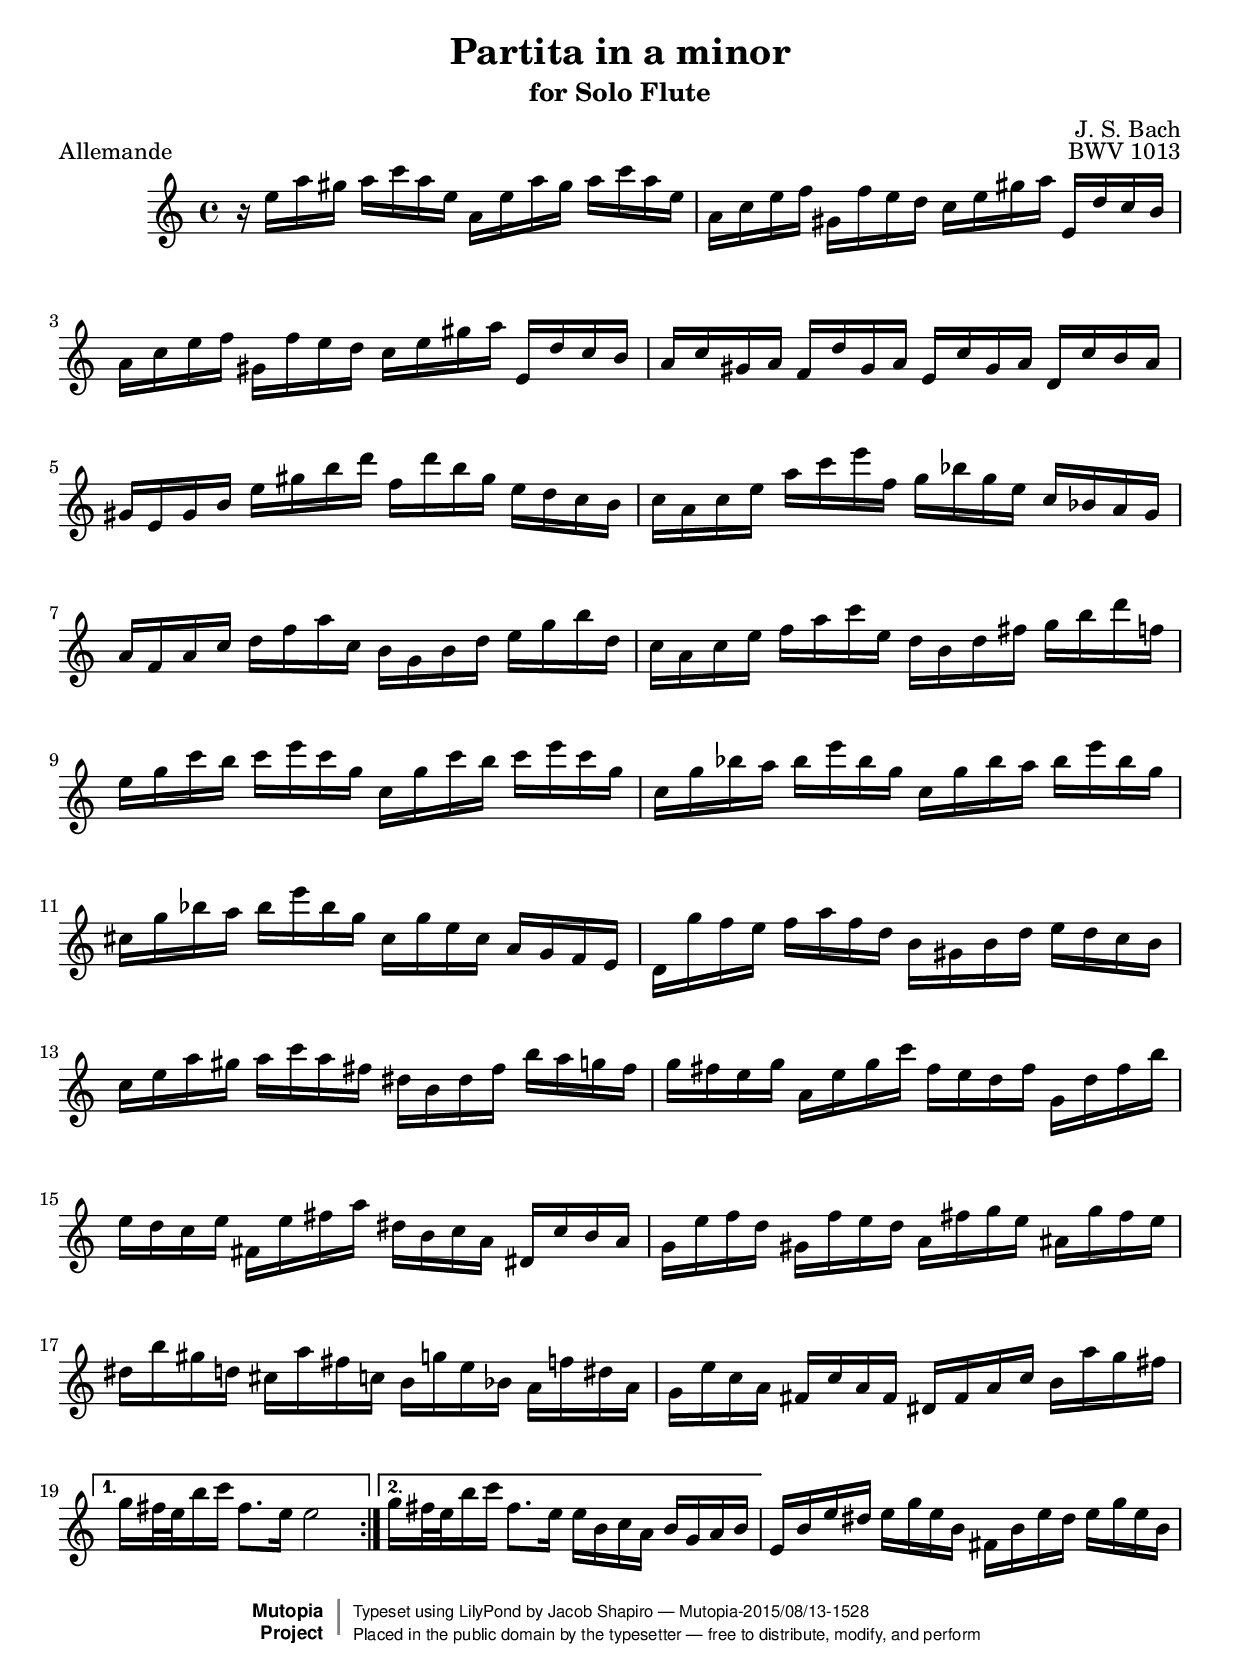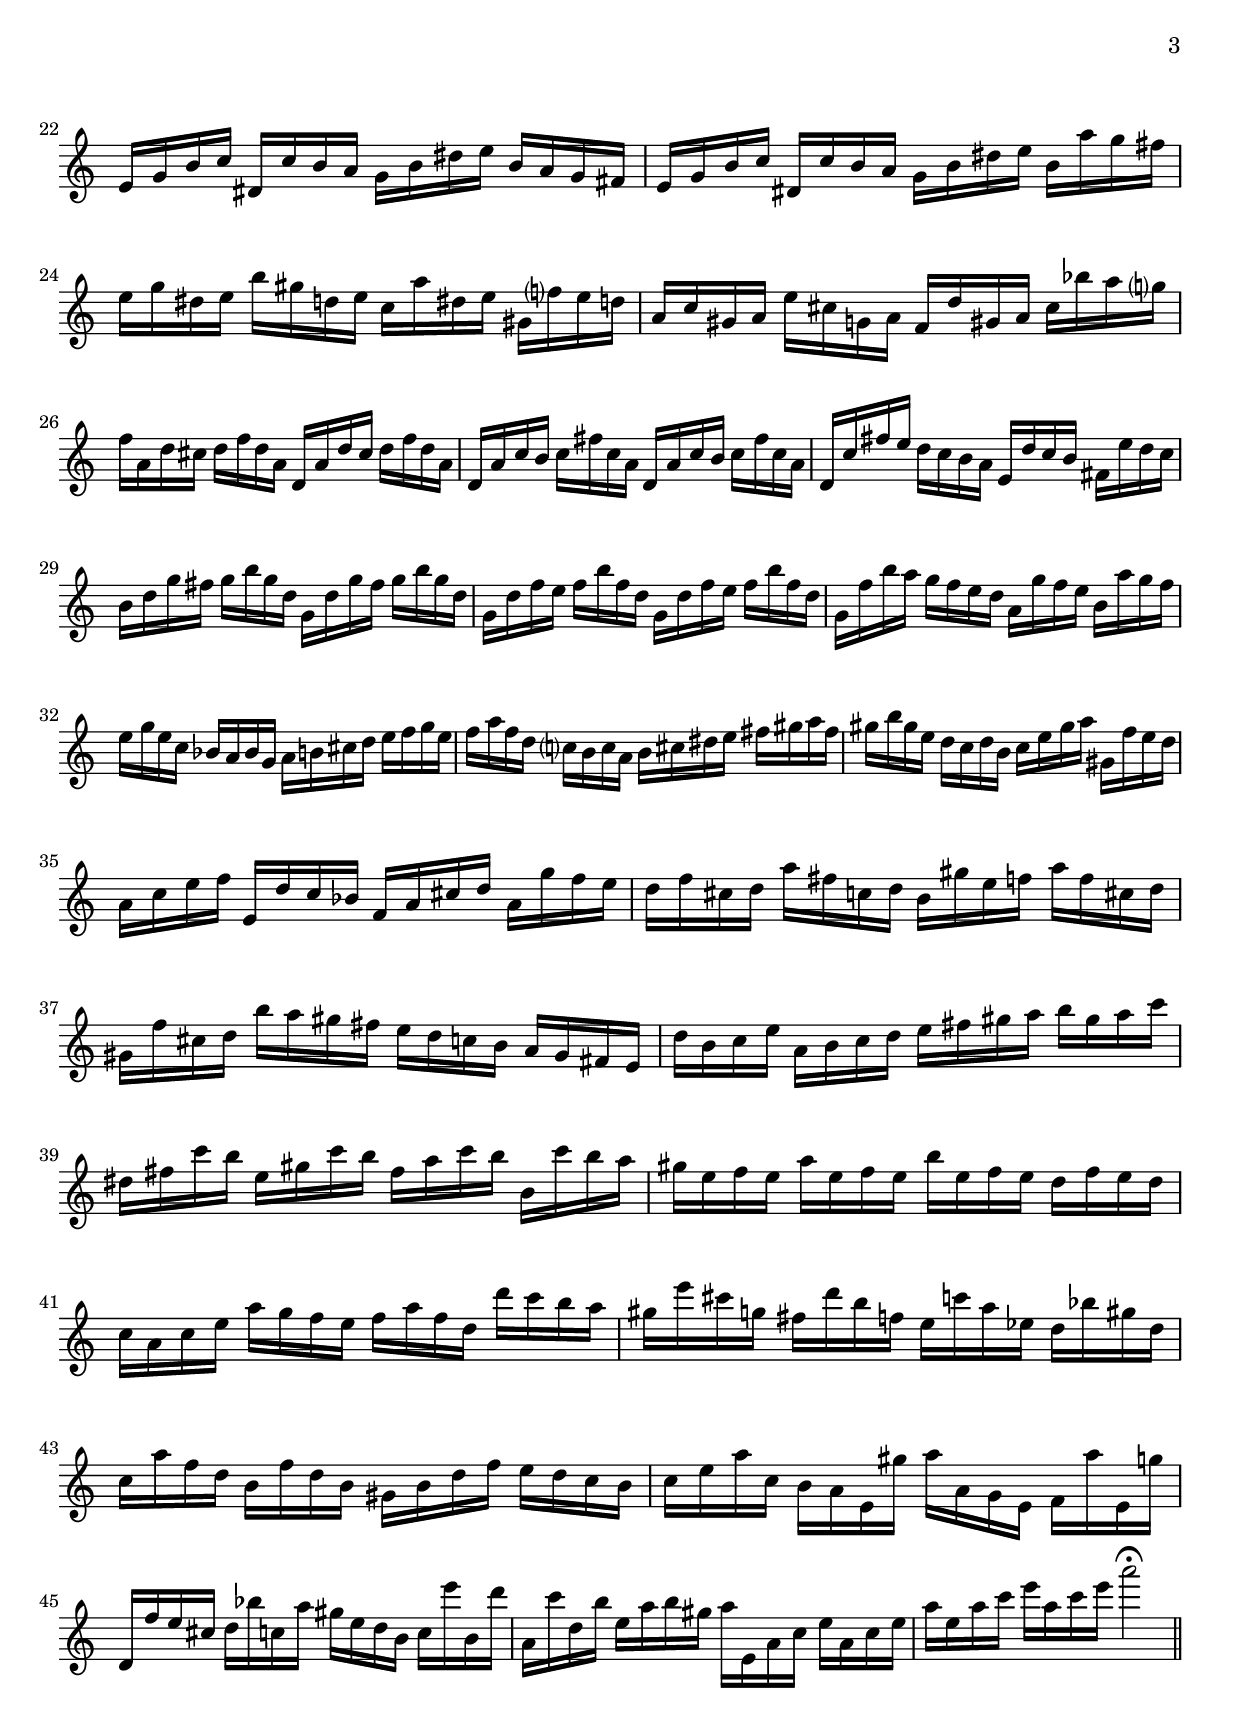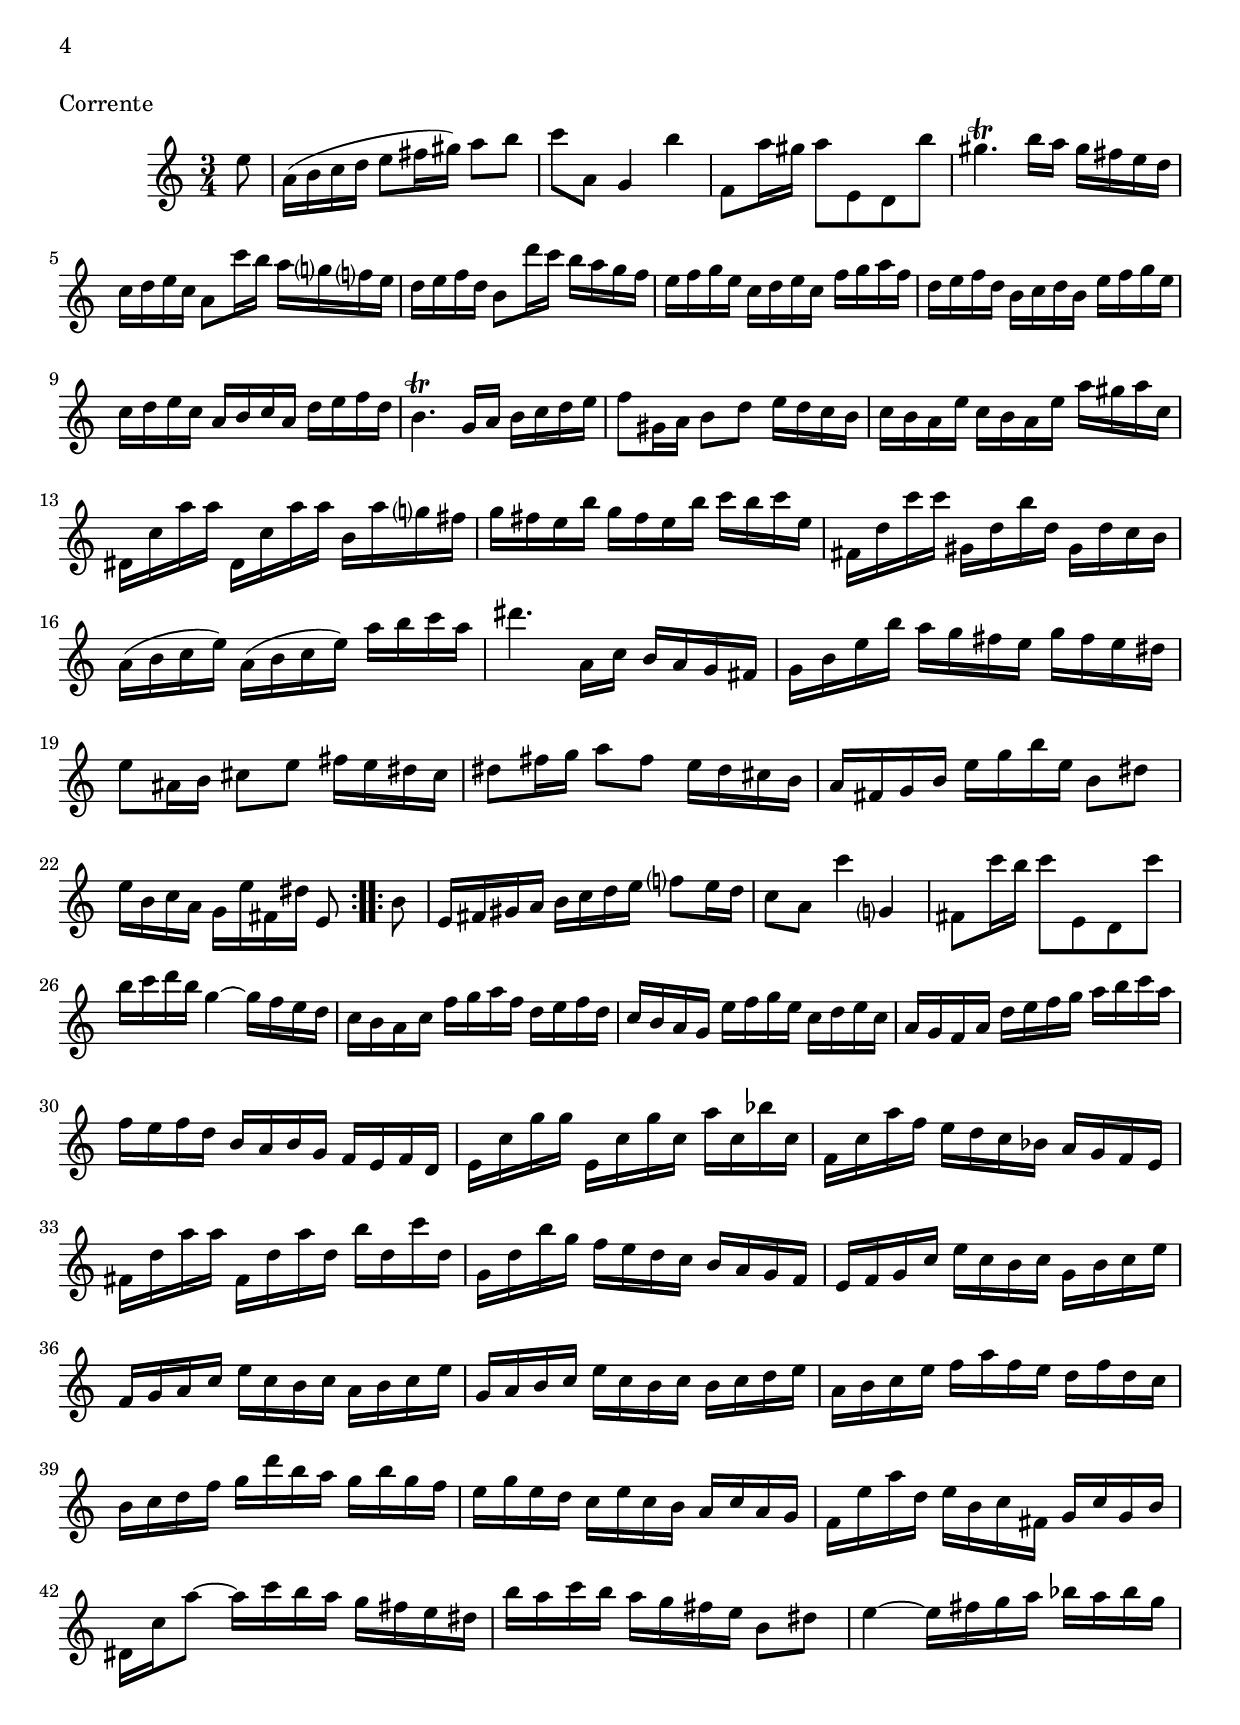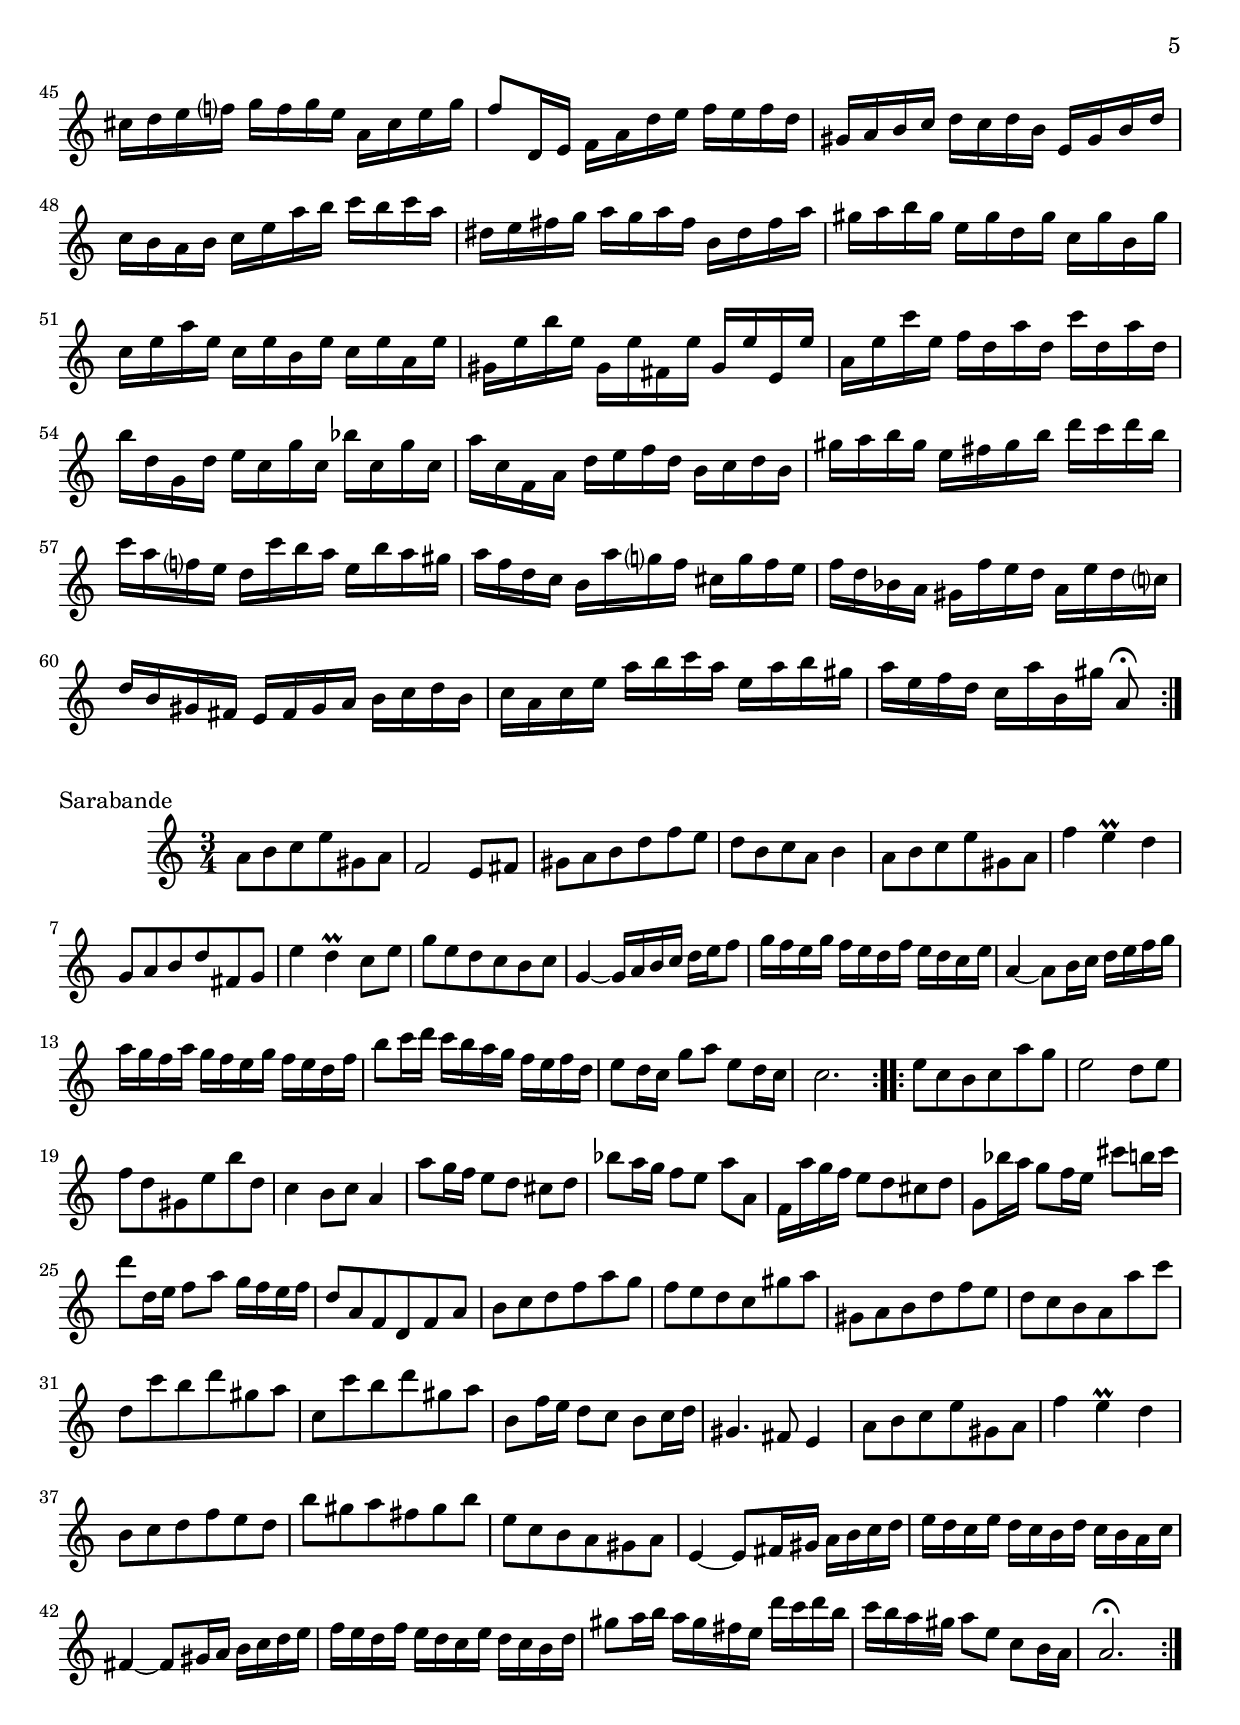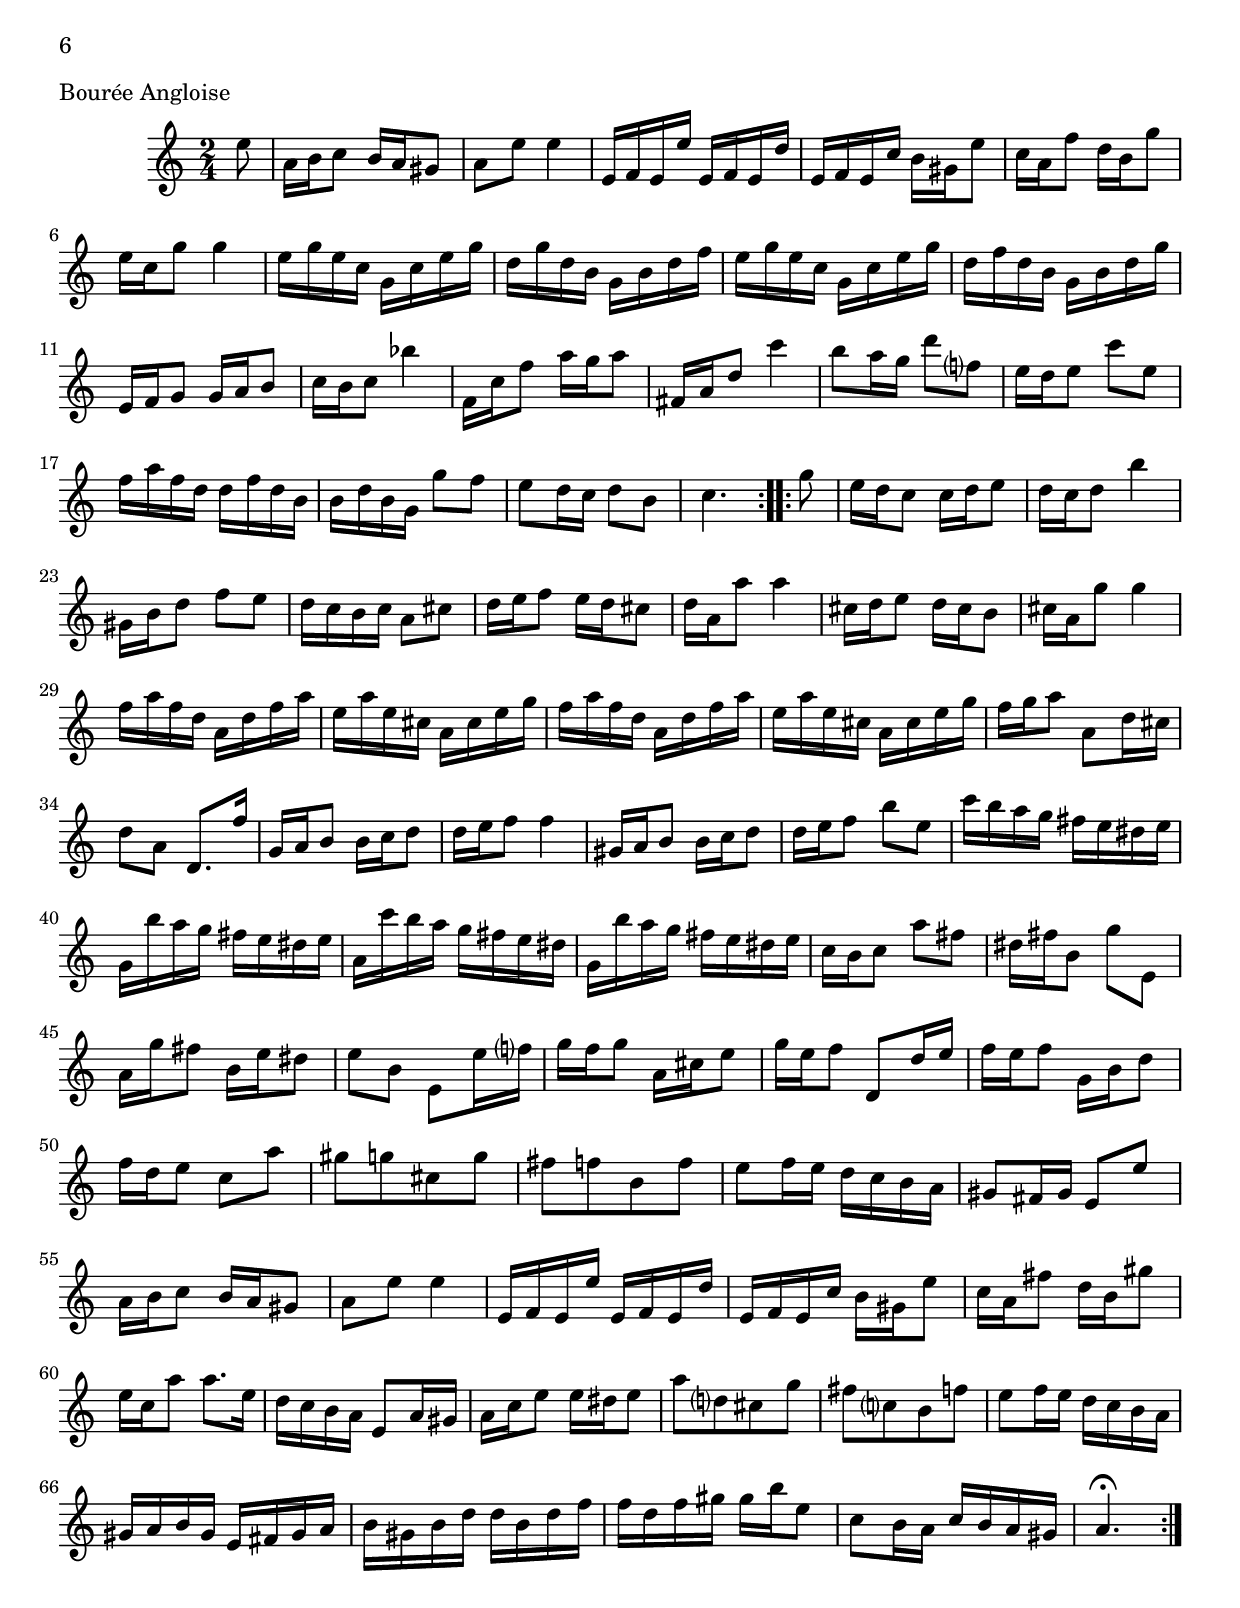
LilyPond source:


\version "2.18.2" 


\paper{ 
#(define page-breaking ly:page-turn-breaking) 
#(define first-page-number 2)

} 





allemande =  { 

\clef treble 
\key a \minor 
\time 4/4
    \repeat volta 2 {
    r16 e''16 a''16 gis''16 a''16 c'''16 a''16 e''16 a'16 e''16 a''16 gis''16 a''16 c'''16 a''16 e''16 |
    a'16 c''16 e''16 f''16 gis'16 f''16 e''16 d''16 c''16 e''16 gis''16 a''16 e'16 d''16 c''16 b'16 |
    a'16 c''16 e''16 f''16 gis'16 f''16 e''16 d''16 c''16 e''16 gis''16 a''16 e'16 d''16 c''16 b'16 |
    a'16 c''16 gis'16 a'16 f'16 d''16 gis'16 a'16 e'16 c''16 gis'16 a'16 d'16 c''16 b'16 a'16 |
    gis'16 e'16 gis'16 b'16 e''16 gis''16 b''16 d'''16 f''16 d'''16 b''16 gis''16 e''16 d''16 c''16 b'16 |
    c''16 a'16 c''16 e''16 a''16 c'''16 e'''16 f''16 g''16 bes''16 g''16 e''16 c''16 bes'16 a'16 g'16 |
    a'16 f'16 a'16 c''16 d''16 f''16 a''16 c''16 b'16 g'16 b'16 d''16 e''16 g''16 b''16 d''16 |
    c''16 a'16 c''16 e''16 f''16 a''16 c'''16 e''16 d''16 b'16 d''16 fis''16 g''16 b''16 d'''16 f''16 |
    e''16 g''16 c'''16 b''16 c'''16 e'''16 c'''16 g''16 c''16 g''16 c'''16 b''16 c'''16 e'''16 c'''16 g''16 |
    c''16 g''16 bes''16 a''16 bes''16 e'''16 bes''16 g''16 c''16 g''16 bes''16 a''16 bes''16 e'''16 bes''16 g''16 |
    cis''16 g''16 bes''16 a''16 bes''16 e'''16 bes''16 g''16 cis''16 g''16 e''16 cis''16 a'16 g'16 f'16 e'16 |
    d'16 g''16 f''16 e''16 f''16 a''16 f''16 d''16 b'16 gis'16 b'16 d''16 e''16 d''16 c''16 b'16 |
    c''16 e''16 a''16 gis''16 a''16 c'''16 a''16 fis''16 dis''16 b'16 dis''16 fis''16 b''16 a''16 g''16 fis''16 |
    g''16 fis''16 e''16 g''16 a'16 e''16 g''16 c'''16 fis''16 e''16 d''16 fis''16 g'16 d''16 fis''16 b''16 |
    e''16 d''16 c''16 e''16 fis'16 e''16 fis''16 a''16 dis''16 b'16 c''16 a'16 dis'16 c''16 b'16 a'16 |
    g'16 e''16 f''16 d''16 gis'16 f''16 e''16 d''16 a'16 fis''16 g''16 e''16 ais'16 g''16 fis''16 e''16 |
    dis''16 b''16 gis''16 d''16 cis''16 a''16 fis''16 c''16 b'16 g''16 e''16 bes'16 a'16 f''16 dis''16 a'16 |
    g'16 e''16 c''16 a'16 fis'16 c''16 a'16 fis'16 dis'16 fis'16 a'16 c''16 b'16 a''16 g''16 fis''16 |
    }
    \alternative {
    	{ g''16 fis''32 e''32 b''16 c'''16 fis''8. e''16 e''2 | }
	{ g''16 fis''32 e''32 b''16 c'''16 fis''8. e''16 e''16 b'16 c''16 a'16 b'16 g'16 a'16 b'16 | }
 }

    e'16 b'16 e''16 dis''16 e''16 g''16 e''16 b'16 fis'16 b'16 e''16 dis''16 e''16 g''16 e''16 b'16 |
    e'16 g'16 b'16 c''16 dis'16 c''16 b'16 a'16 g'16 b'16 dis''16 e''16 b'16 a'16 g'16 fis'16 |
    e'16 g'16 b'16 c''16 dis'16 c''16 b'16 a'16 g'16 b'16 dis''16 e''16 b'16 a''16 g''16 fis''16 |
    e''16 g''16 dis''16 e''16 b''16 gis''16 d''16 e''16 c''16 a''16 dis''16 e''16 gis'16 f''?16 e''16 d''16 |
    a'16 c''16 gis'16 a'16 e''16 cis''16 g'16 a'16 f'16 d''16 gis'16 a'16 cis''16 bes''16 a''16 g''?16 |
    f''16 a'16 d''16 cis''16 d''16 f''16 d''16 a'16 d'16 a'16 d''16 cis''16 d''16 f''16 d''16 a'16 |
    d'16 a'16 c''16 b'16 c''16 fis''16 c''16 a'16 d'16 a'16 c''16 b'16 c''16 fis''16 c''16 a'16 |
    d'16 c''16 fis''16 e''16 d''16 c''16 b'16 a'16 e'16 d''16 c''16 b'16 fis'16 e''16 d''16 c''16 |
    b'16 d''16 g''16 fis''16 g''16 b''16 g''16 d''16 g'16 d''16 g''16 fis''16 g''16 b''16 g''16 d''16 |
    g'16 d''16 f''16 e''16 f''16 b''16 f''16 d''16 g'16 d''16 f''16 e''16 f''16 b''16 f''16 d''16 |
    g'16 f''16 b''16 a''16 g''16 f''16 e''16 d''16 a'16 g''16 f''16 e''16 b'16 a''16 g''16 f''16 |
    e''16 g''16 e''16 c''16 bes'16 a'16 bes'16 g'16 a'16 b'16 cis''16 d''16 e''16 f''16 g''16 e''16 |
    f''16 a''16 f''16 d''16 c''?16 b'16 c''16 a'16 b'16 cis''16 dis''16 e''16 fis''16 gis''16 a''16 fis''16 |
    gis''16 b''16 gis''16 e''16 d''16 c''16 d''16 b'16 c''16 e''16 gis''16 a''16 gis'16 f''16 e''16 d''16 |
    a'16 c''16 e''16 f''16 e'16 d''16 c''16 bes'16 f'16 a'16 cis''16 d''16 a'16 g''16 f''16 e''16 |
    d''16 f''16 cis''16 d''16 a''16 fis''16 c''16 d''16 b'16 gis''16 e''16 f''16 a''16 f''16 cis''16 d''16 |
    gis'16 f''16 cis''16 d''16 b''16 a''16 gis''16 fis''16 e''16 d''16 c''16 b'16 a'16 gis'16 fis'16 e'16 |
    d''16 b'16 c''16 e''16 a'16 b'16 c''16 d''16 e''16 fis''16 gis''16 a''16 b''16 gis''16 a''16 c'''16 |
    dis''16 fis''16 c'''16 b''16 e''16 gis''16 c'''16 b''16 fis''16 a''16 c'''16 b''16 b'16 c'''16 b''16 a''16 |
    gis''16 e''16 f''16 e''16 a''16 e''16 f''16 e''16 b''16 e''16 f''16 e''16 d''16 f''16 e''16 d''16 |
    c''16 a'16 c''16 e''16 a''16 g''16 f''16 e''16 f''16 a''16 f''16 d''16 d'''16 c'''16 b''16 a''16 |
    gis''16 e'''16 cis'''16 g''16 fis''16 d'''16 b''16 f''16 e''16 c'''16 a''16 ees''16 d''16 bes''16 gis''16 d''16 |
    c''16 a''16 f''16 d''16 b'16 f''16 d''16 b'16 gis'16 b'16 d''16 f''16 e''16 d''16 c''16 b'16 |
    c''16 e''16 a''16 c''16 b'16 a'16 e'16 gis''16 a''16 a'16 g'16 e'16 f'16 a''16 e'16 g''16 |
    d'16 f''16 e''16 cis''16 d''16 bes''16 c''16 a''16 gis''16 e''16 d''16 b'16 c''16 e'''16 b'16 d'''16 |
    a'16 c'''16 d''16 b''16 e''16 a''16 b''16 gis''16 a''16 e'16 a'16 c''16 e''16 a'16 c''16 e''16 |
    a''16 e''16 a''16 c'''16 e'''16 a''16 c'''16 e'''16 a'''2\fermata \bar "||"

 }


corrente =  { 

\clef treble 
\key a \minor 
\time 3/4
    \repeat volta 2 {
    \partial 8
    e''8 |
    a'16 ( b'16 c''16 d''16 e''8 fis''16  gis''16) a''8 b''8 |
    c'''8 a'8 g'4 b''4 |
    f'8 a''16 gis''16 a''8 e'8 d'8 b''8 |
    gis''4.\trill b''16 a''16 gis''16 fis''16 e''16 d''16 |
    c''16 d''16 e''16 c''16 a'8 c'''16 b''16 a''16 g''?16 f''?16 e''16 |
    d''16 e''16 f''16 d''16 b'8 d'''16 c'''16 b''16 a''16 g''16 f''16 |
    e''16 f''16 g''16 e''16 c''16 d''16 e''16 c''16 f''16 g''16 a''16 f''16 |
    d''16 e''16 f''16 d''16 b'16 c''16 d''16 b'16 e''16 f''16 g''16 e''16 |
    c''16 d''16 e''16 c''16 a'16 b'16 c''16 a'16 d''16 e''16 f''16 d''16 |
    b'4.\trill g'16 a'16 b'16 c''16 d''16 e''16 |
    f''8 gis'16 a'16 b'8 d''8 e''16 d''16 c''16 b'16 |
    c''16 b'16 a'16 e''16 c''16 b'16 a'16 e''16 a''16 gis''16 a''16 c''16 |
    dis'16 c''16 a''16 a''16 dis'16 c''16 a''16 a''16 b'16 a''16 g''?16 fis''16 |
    g''16 fis''16 e''16 b''16 g''16 fis''16 e''16 b''16 c'''16 b''16 c'''16 e''16 |
    fis'16 d''16 c'''16 c'''16 gis'16 d''16 b''16 d''16 gis'16 d''16 c''16 b'16 |
    a'16 ( b'16 c''16  e''16) a'16 ( b'16 c''16  e''16) a''16 b''16 c'''16 a''16 |
    dis'''4. a'16 c''16 b'16 a'16 g'16 fis'16 |
    g'16 b'16 e''16 b''16 a''16 g''16 fis''16 e''16 g''16 fis''16 e''16 dis''16 |
    e''8 ais'16 b'16 cis''8 e''8 fis''16 e''16 dis''16 cis''16 |
    dis''8 fis''16 g''16 a''8 fis''8 e''16 dis''16 cis''16 b'16 |
    a'16 fis'16 g'16 b'16 e''16 g''16 b''16 e''16 b'8 dis''8 |
    e''16 b'16 c''16 a'16 g'16 e''16 fis'16 dis''16   e'8
    }
    \repeat volta 2 {
    b'8 |
    e'16 fis'16 gis'16 a'16 b'16 c''16 d''16 e''16 f''?8 e''16 d''16 |
    c''8 a'8 c'''4 g'?4 |
    fis'8 c'''16 b''16 c'''8 e'8 d'8 c'''8 |
    b''16 c'''16 d'''16 b''16 g''4 ~ g''16 f''16 e''16 d''16 |
    c''16 b'16 a'16 c''16 f''16 g''16 a''16 f''16 d''16 e''16 f''16 d''16 |
    c''16 b'16 a'16 g'16 e''16 f''16 g''16 e''16 c''16 d''16 e''16 c''16 |
    a'16 g'16 f'16 a'16 d''16 e''16 f''16 g''16 a''16 b''16 c'''16 a''16 |
    f''16 e''16 f''16 d''16 b'16 a'16 b'16 g'16 f'16 e'16 f'16 d'16 |
    e'16 c''16 g''16 g''16 e'16 c''16 g''16 c''16 a''16 c''16 bes''16 c''16 |
    f'16 c''16 a''16 f''16 e''16 d''16 c''16 bes'16 a'16 g'16 f'16 e'16 |
    fis'16 d''16 a''16 a''16 fis'16 d''16 a''16 d''16 b''16 d''16 c'''16 d''16 |
    g'16 d''16 b''16 g''16 f''16 e''16 d''16 c''16 b'16 a'16 g'16 f'16 |
    e'16 f'16 g'16 c''16 e''16 c''16 b'16 c''16 g'16 b'16 c''16 e''16 |
    f'16 g'16 a'16 c''16 e''16 c''16 b'16 c''16 a'16 b'16 c''16 e''16 |
    g'16 a'16 b'16 c''16 e''16 c''16 b'16 c''16 b'16 c''16 d''16 e''16 |
    a'16 b'16 c''16 e''16 f''16 a''16 f''16 e''16 d''16 f''16 d''16 c''16 |
    b'16 c''16 d''16 f''16 g''16 d'''16 b''16 a''16 g''16 b''16 g''16 f''16 |
    e''16 g''16 e''16 d''16 c''16 e''16 c''16 b'16 a'16 c''16 a'16 g'16 |
    f'16 e''16 a''16 d''16 e''16 b'16 c''16 fis'16 g'16 c''16 g'16 b'16 |
    dis'16 c''16 a''8 ~ a''16 c'''16 b''16 a''16 g''16 fis''16 e''16 dis''16 |
    b''16 a''16 c'''16 b''16 a''16 g''16 fis''16 e''16 b'8 dis''8 |
    e''4 ~ e''16 fis''16 g''16 a''16 bes''16 a''16 bes''16 g''16 |
    cis''16 d''16 e''16 f''?16 g''16 f''16 g''16 e''16 a'16 cis''16 e''16 g''16 |
    f''8 d'16 e'16 f'16 a'16 d''16 e''16 f''16 e''16 f''16 d''16 |
    gis'16 a'16 b'16 c''16 d''16 c''16 d''16 b'16 e'16 gis'16 b'16 d''16 |
    c''16 b'16 a'16 b'16 c''16 e''16 a''16 b''16 c'''16 b''16 c'''16 a''16 |
    dis''16 e''16 fis''16 g''16 a''16 g''16 a''16 fis''16 b'16 dis''16 fis''16 a''16 |
    gis''16 a''16 b''16 gis''16 e''16 gis''16 d''16 gis''16 c''16 gis''16 b'16 gis''16 |
    c''16 e''16 a''16 e''16 c''16 e''16 b'16 e''16 c''16 e''16 a'16 e''16 |
    gis'16 e''16 b''16 e''16 gis'16 e''16 fis'16 e''16 gis'16 e''16 e'16 e''16 |
    a'16 e''16 c'''16 e''16 f''16 d''16 a''16 d''16 c'''16 d''16 a''16 d''16 |
    b''16 d''16 g'16 d''16 e''16 c''16 g''16 c''16 bes''16 c''16 g''16 c''16 |
    a''16 c''16 f'16 a'16 d''16 e''16 f''16 d''16 b'16 c''16 d''16 b'16 |
    gis''16 a''16 b''16 gis''16 e''16 fis''16 gis''16 b''16 d'''16 c'''16 d'''16 b''16 |
    c'''16 a''16 f''?16 e''16 d''16 c'''16 b''16 a''16 e''16 b''16 a''16 gis''16 |
    a''16 f''16 d''16 c''16 b'16 a''16 g''?16 f''16 cis''16 g''16 f''16 e''16 |
    f''16 d''16 bes'16 a'16 gis'16 f''16 e''16 d''16 a'16 e''16 d''16 c''?16 |
    d''16 b'16 gis'16 fis'16 e'16 fis'16 gis'16 a'16 b'16 c''16 d''16 b'16 |
    c''16 a'16 c''16 e''16 a''16 b''16 c'''16 a''16 e''16 a''16 b''16 gis''16 |
    a''16 e''16 f''16 d''16 c''16 a''16 b'16 gis''16 a'8\fermata
    }

} 


sarabande =  { 

\clef treble 
\key a \minor 
\time 3/4
   \repeat volta 2 {
    a'8 b'8 c''8 e''8 gis'8 a'8 |
    f'2 e'8 fis'8 |
    gis'8 a'8 b'8 d''8 f''8 e''8 |
    d''8 b'8 c''8 a'8 b'4 |
    a'8 b'8 c''8 e''8 gis'8 a'8 |
    f''4 e''4\prall d''4 |
    g'8 a'8 b'8 d''8 fis'8 g'8 |
    e''4 d''4\prall c''8 e''8 |
    g''8 e''8 d''8 c''8 b'8 c''8 |
    g'4 ~ g'16 a'16 b'16 c''16 d''16 e''16 f''8 |
    g''16 f''16 e''16 g''16 f''16 e''16 d''16 f''16 e''16 d''16 c''16 e''16 |
    a'4 ~ a'8 b'16 c''16 d''16 e''16 f''16 g''16 |
    a''16 g''16 f''16 a''16 g''16 f''16 e''16 g''16 f''16 e''16 d''16 f''16 |
    b''8 c'''16 d'''16 c'''16 b''16 a''16 g''16 f''16 e''16 f''16 d''16 |
    e''8 d''16 c''16   g''8[ a''8]   e''8[ d''16 c''16] |
    c''2. |
    }
    \repeat volta 2 {
    e''8 c''8 b'8 c''8 a''8 g''8 |
    e''2 d''8 e''8 |
    f''8 d''8 gis'8 e''8 b''8 d''8 |
    c''4 b'8 c''8 a'4 |
    a''8 g''16 f''16   e''8[ d''8]   cis''8[ d''8] |
    bes''8 a''16 g''16   f''8[ e''8]   a''8[ a'8] |
    f'16 a''16 g''16 f''16 e''8 d''8 cis''8 d''8 |
    g'8 bes''16 a''16 g''8 f''16 e''16 cis'''8 b''16 cis'''16 |
    d'''8 d''16 e''16 f''8 a''8 g''16 f''16 e''16 f''16 |
    d''8 a'8 f'8 d'8 f'8 a'8 |
    b'8 c''8 d''8 f''8 a''8 g''8 |
    f''8 e''8 d''8 c''8 gis''8 a''8 |
    gis'8 a'8 b'8 d''8 f''8 e''8 |
    d''8 c''8 b'8 a'8 a''8 c'''8 |
    d''8 c'''8 b''8 d'''8 gis''8 a''8 |
    c''8 c'''8 b''8 d'''8 gis''8 a''8 |
    b'8 f''16 e''16 d''8 c''8 b'8 c''16 d''16 |
    gis'4. fis'8 e'4 |
    a'8 b'8 c''8 e''8 gis'8 a'8 |
    f''4 e''4\prall d''4 |
    b'8 c''8 d''8 f''8 e''8 d''8 |
    b''8 gis''8 a''8 fis''8 gis''8 b''8 |
    e''8 c''8 b'8 a'8 gis'8 a'8 |
    e'4 ~ e'8 fis'16 gis'16 a'16 b'16 c''16 d''16 |
    e''16 d''16 c''16 e''16 d''16 c''16 b'16 d''16 c''16 b'16 a'16 c''16 |
    fis'4 ~ fis'8 gis'16 a'16 b'16 c''16 d''16 e''16 |
    f''16 e''16 d''16 f''16 e''16 d''16 c''16 e''16 d''16 c''16 b'16 d''16 |
    gis''8 a''16 b''16 a''16 gis''16 fis''16 e''16 d'''16 c'''16 d'''16 b''16 |
    c'''16 b''16 a''16 gis''16   a''8[ e''8]   c''8[ b'16 a'16] |
    a'2.\fermata |
    }

} 


bouree =  { 

\clef treble 
\key a \minor 
\time 2/4
     \repeat volta 2 {
    \partial 8
    e''8 |
    a'16 b'16 c''8 b'16 a'16 gis'8 |
    a'8 e''8 e''4 |
    e'16 f'16 e'16 e''16 e'16 f'16 e'16 d''16 |
    e'16 f'16 e'16 c''16 b'16 gis'16 e''8 |
    c''16 a'16 f''8 d''16 b'16 g''8 |
    e''16 c''16 g''8 g''4 |
    e''16 g''16 e''16 c''16 g'16 c''16 e''16 g''16 |
    d''16 g''16 d''16 b'16 g'16 b'16 d''16 f''16 |
    e''16 g''16 e''16 c''16 g'16 c''16 e''16 g''16 |
    d''16 f''16 d''16 b'16 g'16 b'16 d''16 g''16 |
    e'16 f'16 g'8 g'16 a'16 b'8 |
    c''16 b'16 c''8 bes''4 |
    f'16 c''16 f''8 a''16 g''16 a''8 |
    fis'16 a'16 d''8 c'''4 |
    b''8 a''16 g''16 d'''8 f''?8 |
    e''16 d''16 e''8 c'''8 e''8 |
    f''16 a''16 f''16 d''16 d''16 f''16 d''16 b'16 |
    b'16 d''16 b'16 g'16 g''8 f''8 |
    e''8 d''16 c''16 d''8 b'8 |
    c''4.
    }
    \repeat volta 2 {
    g''8 |
    e''16 d''16 c''8 c''16 d''16 e''8 |
    d''16 c''16 d''8 b''4 |
    gis'16 b'16 d''8 f''8 e''8 |
    d''16 c''16 b'16 c''16 a'8 cis''8 |
    d''16 e''16 f''8 e''16 d''16 cis''8 |
    d''16 a'16 a''8 a''4 |
    cis''16 d''16 e''8 d''16 cis''16 b'8 |
    cis''16 a'16 g''8 g''4 |
    f''16 a''16 f''16 d''16 a'16 d''16 f''16 a''16 |
    e''16 a''16 e''16 cis''16 a'16 cis''16 e''16 g''16 |
    f''16 a''16 f''16 d''16 a'16 d''16 f''16 a''16 |
    e''16 a''16 e''16 cis''16 a'16 cis''16 e''16 g''16 |
    f''16 g''16 a''8 a'8 d''16 cis''16 |
    d''8 a'8 d'8. f''16 |
    g'16 a'16 b'8 b'16 c''16 d''8 |
    d''16 e''16 f''8 f''4 |
    gis'16 a'16 b'8 b'16 c''16 d''8 |
    d''16 e''16 f''8 b''8 e''8 |
    c'''16 b''16 a''16 g''16 fis''16 e''16 dis''16 e''16 |
    g'16 b''16 a''16 g''16 fis''16 e''16 dis''16 e''16 |
    a'16 c'''16 b''16 a''16 g''16 fis''16 e''16 dis''16 |
    g'16 b''16 a''16 g''16 fis''16 e''16 dis''16 e''16 |
    c''16 b'16 c''8 a''8 fis''8 |
    dis''16 fis''16 b'8 g''8 e'8 |
    a'16 g''16 fis''8 b'16 e''16 dis''8 |
    e''8 b'8 e'8 e''16 f''?16 |
    g''16 f''16 g''8 a'16 cis''16 e''8 |
    g''16 e''16 f''8 d'8 d''16 e''16 |
    f''16 e''16 f''8 g'16 b'16 d''8 |
    f''16 d''16 e''8 c''8 a''8 |
      gis''8[ g''8 cis''8 g''8] |
      fis''8[ f''8 b'8 f''8] |
    e''8 f''16 e''16 d''16 c''16 b'16 a'16 |
    gis'8 fis'16 gis'16 e'8 e''8 |
    a'16 b'16 c''8 b'16 a'16 gis'8 |
    a'8 e''8 e''4 |
    e'16 f'16 e'16 e''16 e'16 f'16 e'16 d''16 |
    e'16 f'16 e'16 c''16 b'16 gis'16 e''8 |
    c''16 a'16 fis''8 d''16 b'16 gis''8 |
    e''16 c''16 a''8 a''8. e''16 |
    d''16 c''16 b'16 a'16 e'8 a'16 gis'16 |
    a'16 c''16 e''8 e''16 dis''16 e''8 |
      a''8[ d''?8 cis''8 g''8] |
      fis''8[ c''?8 b'8 f''8] |
    e''8 f''16 e''16 d''16 c''16 b'16 a'16 |
    gis'16 a'16 b'16 gis'16 e'16 fis'16 gis'16 a'16 |
    b'16 gis'16 b'16 d''16 d''16 b'16 d''16 f''16 |
    f''16 d''16 f''16 gis''16 gis''16 b''16 e''8 |
    c''8 b'16 a'16 c''16 b'16 a'16 gis'16 |
    a'4.\fermata
    }

} 


\book{

  \header {

  title = "Partita in a minor"
  subtitle = "for Solo Flute"
  composer = "J. S. Bach"
  editor = "J. Shapiro"
%  arranger = "arr: J. Shapiro"
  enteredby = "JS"

%  opus = "BWV 1013"

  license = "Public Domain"
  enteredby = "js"
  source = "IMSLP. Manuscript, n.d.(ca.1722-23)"


  % Mutopia stuff
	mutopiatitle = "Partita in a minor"
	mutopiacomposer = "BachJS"
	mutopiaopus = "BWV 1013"
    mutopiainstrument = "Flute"
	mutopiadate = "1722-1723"
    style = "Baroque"
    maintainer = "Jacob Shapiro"
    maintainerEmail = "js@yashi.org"
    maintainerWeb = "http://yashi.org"
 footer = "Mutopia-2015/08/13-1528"
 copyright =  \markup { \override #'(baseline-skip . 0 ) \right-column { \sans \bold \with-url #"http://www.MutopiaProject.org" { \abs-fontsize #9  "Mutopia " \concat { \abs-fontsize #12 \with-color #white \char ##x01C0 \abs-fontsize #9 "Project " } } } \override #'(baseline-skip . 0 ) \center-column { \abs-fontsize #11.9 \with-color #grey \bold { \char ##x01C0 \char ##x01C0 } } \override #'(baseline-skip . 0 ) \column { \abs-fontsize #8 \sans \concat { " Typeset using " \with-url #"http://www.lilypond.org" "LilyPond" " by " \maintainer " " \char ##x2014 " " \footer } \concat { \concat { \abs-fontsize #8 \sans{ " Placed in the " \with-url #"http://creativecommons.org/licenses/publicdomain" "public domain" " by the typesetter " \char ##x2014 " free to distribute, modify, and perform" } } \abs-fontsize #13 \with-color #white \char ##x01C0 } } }
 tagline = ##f
  }
  
  \paper {
    top-margin = 8\mm
    top-markup-spacing.basic-distance = #6
    markup-system-spacing.basic-distance = #5
    top-system-spacing.basic-distance = #12
    last-bottom-spacing.padding = #2
  }

\score { 
	\new Staff 

    \allemande
\midi {}
\layout {}

\header { piece = "Allemande"
opus = "BWV 1013" }
	} 





\score { 
	\new Staff 

    \corrente
\midi {}
\layout {}

\header { piece = "Corrente"
}
	} 





\score { 
	\new Staff

    \sarabande

\midi {}
\layout {}
\header { piece = "Sarabande" 
}
	} 
\score { 
	\new Staff 

    \bouree
\midi {}
\layout {}

\header { piece = "Bourée Angloise"
}
	} 


}


